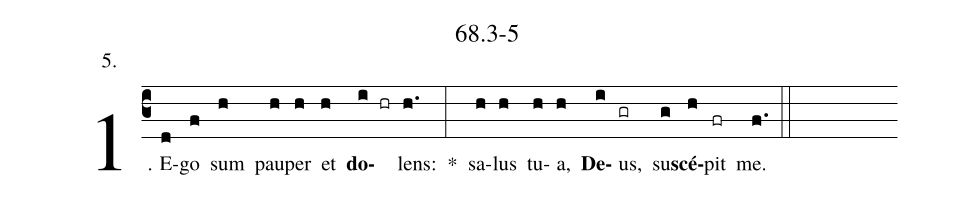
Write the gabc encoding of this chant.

name: 68.3-5;
annotation: 5.;
%%
(c3)1. E(d)go(f) sum(h) pau(h)per(h) et(h) <b>do</b>(i hr)lens:(h.) *(:) sa(h)lus(h) tu(h)a,(h) <b>De</b>(i)us,(gr) su(g)<b>scé</b>(h)pit(fr) me.(f.) (::)


%E(h) u(h) o(i) u(g) a(h) e.(f.) (::)
